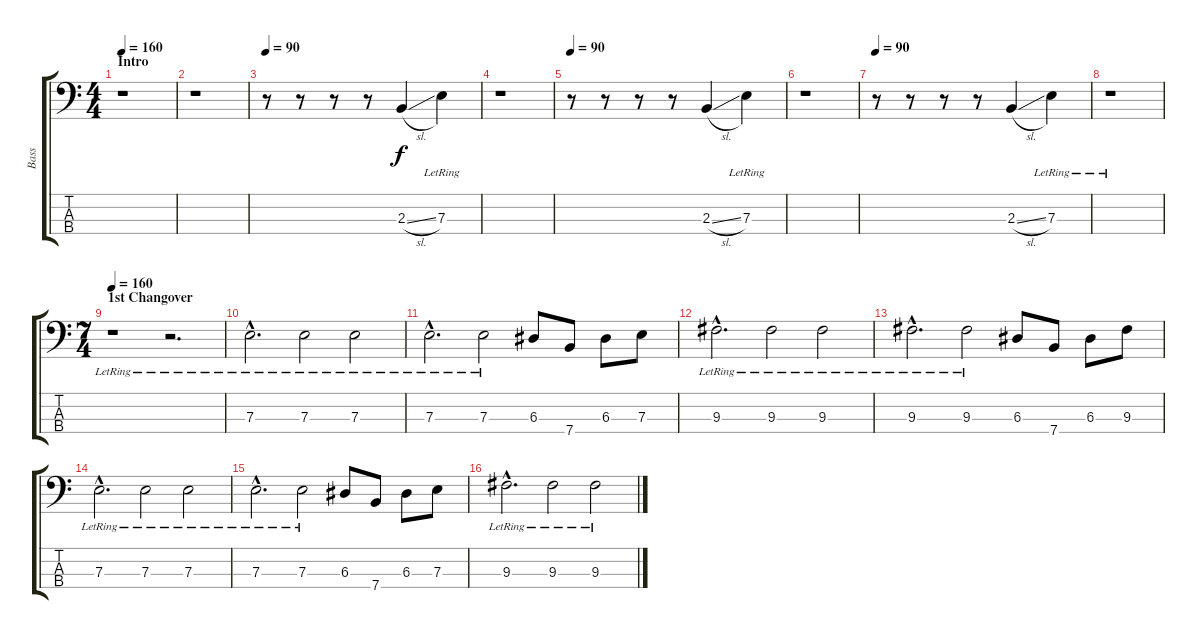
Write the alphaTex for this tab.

\track ("Bass" "Bass") {instrument electricbassfinger}
\staff {score tabs}
\tuning (G2 D2 A1 E1) {hide}
\ts (4 4)
\section ("" "Intro")
\tempo 160
\tempo 90
\tempo 160
\clef f4
\ks c
r.1{dy f instrument electricbassfinger} |
r.1 |
\tempo 90
r.8 r.8 r.8 r.8 2.3{sl}.4 7.3{lr}.4 |
r.1 |
\tempo 90
r.8 r.8 r.8 r.8 2.3{sl}.4 7.3{lr}.4 |
r.1 |
\tempo 90
r.8 r.8 r.8 r.8 2.3{sl}.4 7.3{lr}.4 |
r.1 |
\ts (7 4)
\section ("" "1st Changover ")
\tempo 160
r.1 r.2{d} |
7.3{hac lr}.2{d} 7.3{lr}.2 7.3{lr}.2 |
7.3{hac lr}.2{d} 7.3{lr}.2 6.3.8 7.4.8 6.3.8 7.3.8 |
9.3{hac lr}.2{d} 9.3{lr}.2 9.3{lr}.2 |
9.3{hac lr}.2{d} 9.3{lr}.2 6.3.8 7.4.8 6.3.8 9.3.8 |
7.3{hac lr}.2{d} 7.3{lr}.2 7.3{lr}.2 |
7.3{hac lr}.2{d} 7.3{lr}.2 6.3.8 7.4.8 6.3.8 7.3.8 |
9.3{hac lr}.2{d} 9.3{lr}.2 9.3{lr}.2
